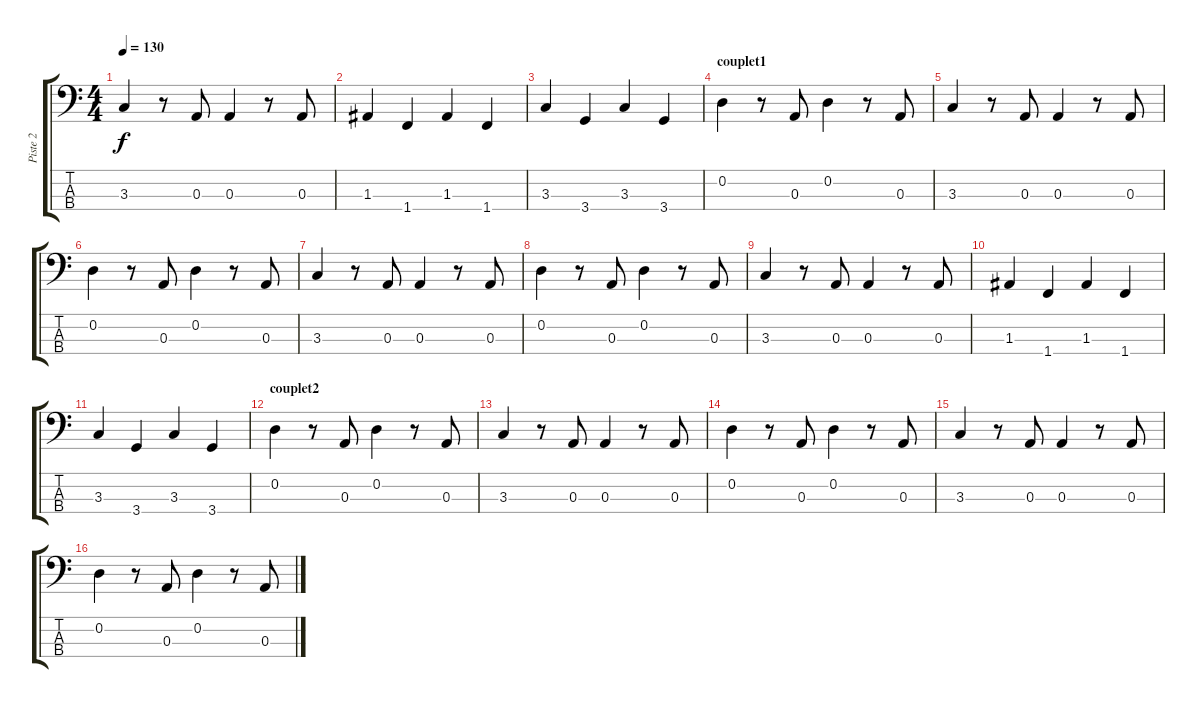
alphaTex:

\track ("Piste 2" "Piste 2") {instrument electricbassfinger}
\staff {score tabs}
\tuning (G2 D2 A1 E1) {hide}
\ts (4 4)
\tempo 130
\clef f4
\ks c
3.3.4{dy f} r.8 0.3.8 0.3.4 r.8 0.3.8 |
1.3.4 1.4.4 1.3.4 1.4.4 |
3.3.4 3.4.4 3.3.4 3.4.4 |
\section ("" "couplet1")
0.2.4 r.8 0.3.8 0.2.4 r.8 0.3.8 |
3.3.4 r.8 0.3.8 0.3.4 r.8 0.3.8 |
0.2.4 r.8 0.3.8 0.2.4 r.8 0.3.8 |
3.3.4 r.8 0.3.8 0.3.4 r.8 0.3.8 |
0.2.4 r.8 0.3.8 0.2.4 r.8 0.3.8 |
3.3.4 r.8 0.3.8 0.3.4 r.8 0.3.8 |
1.3.4 1.4.4 1.3.4 1.4.4 |
3.3.4 3.4.4 3.3.4 3.4.4 |
\section ("" "couplet2")
0.2.4 r.8 0.3.8 0.2.4 r.8 0.3.8 |
3.3.4 r.8 0.3.8 0.3.4 r.8 0.3.8 |
0.2.4 r.8 0.3.8 0.2.4 r.8 0.3.8 |
3.3.4 r.8 0.3.8 0.3.4 r.8 0.3.8 |
0.2.4 r.8 0.3.8 0.2.4 r.8 0.3.8
